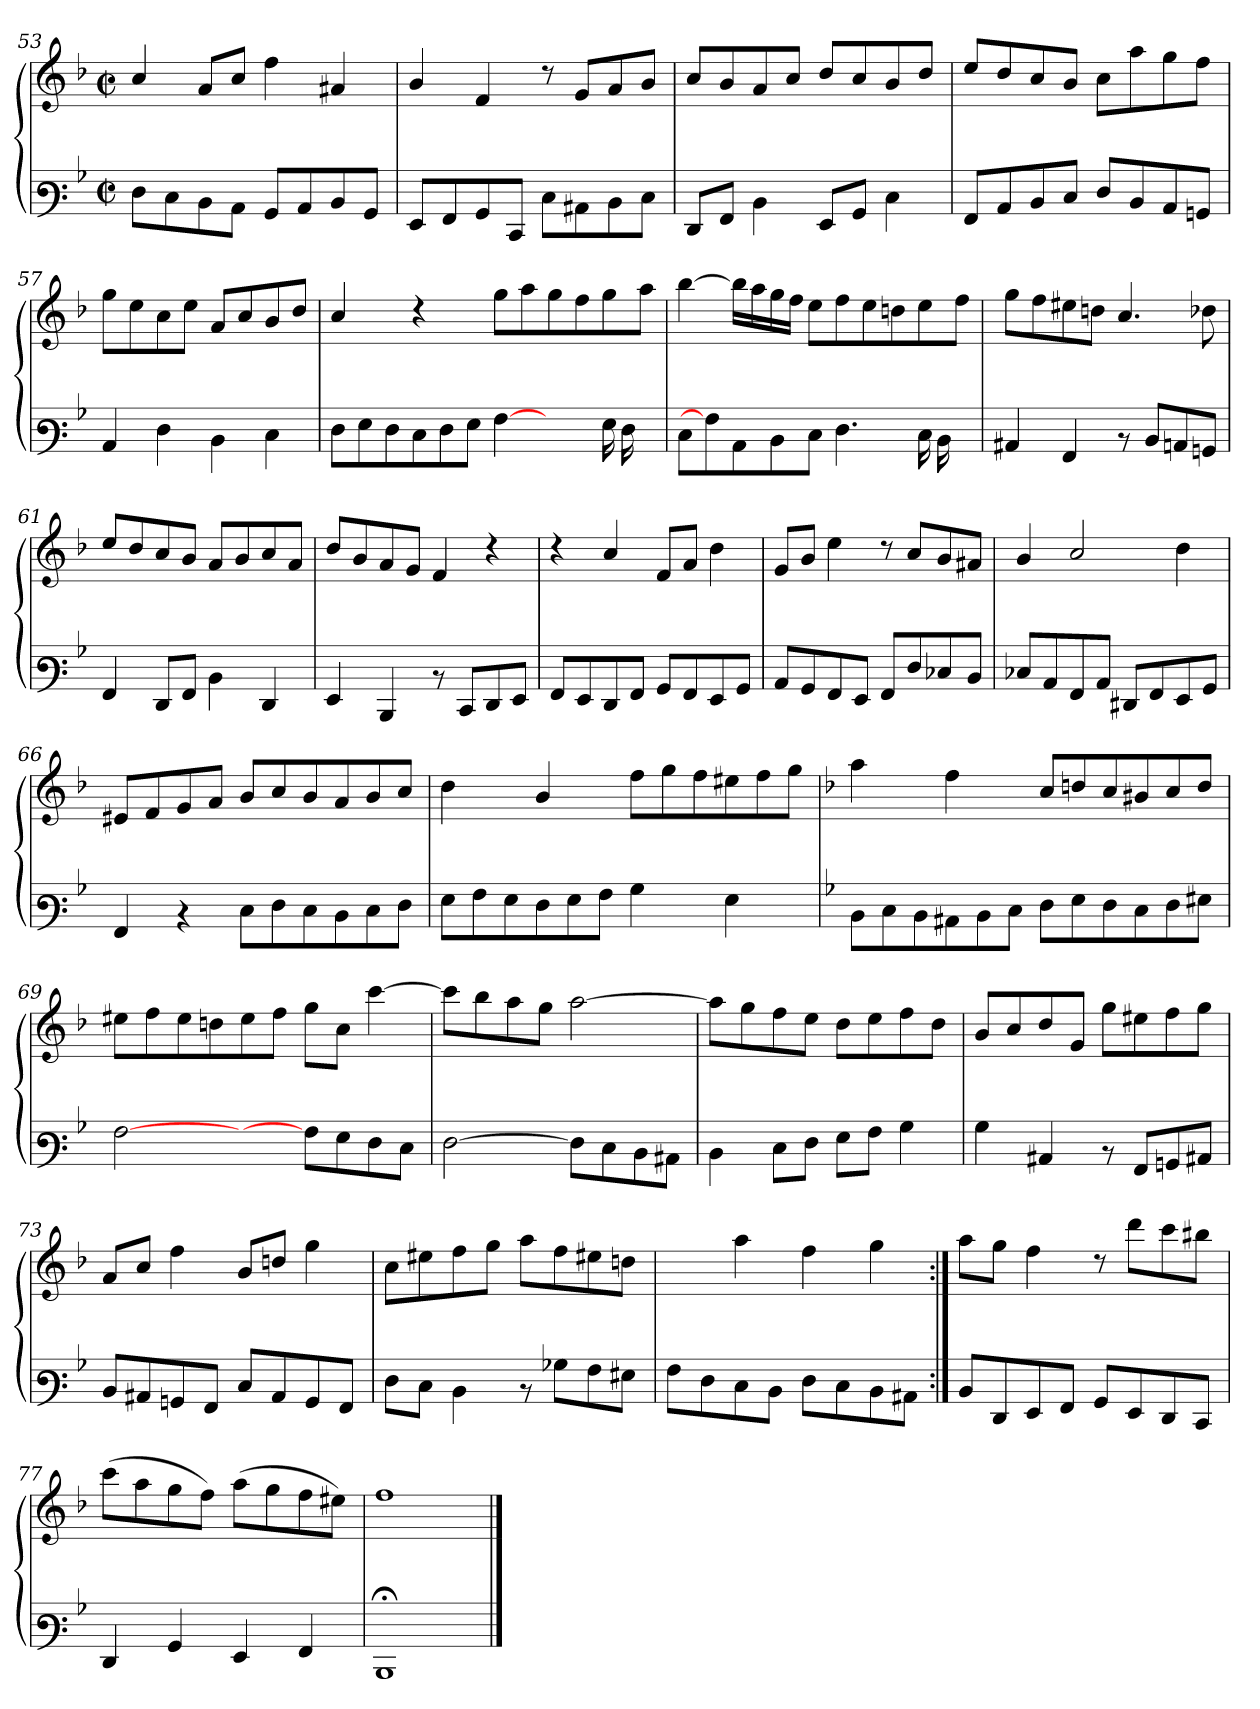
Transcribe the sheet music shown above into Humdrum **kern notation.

**kern	**kern
*part1	*part1
*staff2	*staff1
*clefF3	*clefG3
*k[b-]	*k[b-]
*M2/2	*M2/2
*met(c|)	*met(c|)
=53	=53
8F\L	4a/
8E\	.
8D\	8f/L
8C\J	8a/J
8BB-/L	4dd\
8C/	.
8D/	4f#X/
8BB-/J	.
=54	=54
8GG/L	4g/
8AA/	.
8BB-/	4d/
8EE/J	.
8E\L	8rb
8C#X\	8e/L
8D\	8f/
8E\J	8g/J
=55	=55
8FF/L	8a/L
8AA/J	8g/
4D\	8f/
.	8a/J
8GG/L	8b-/L
8BB-/J	8a/
4E\	8g/
.	8b-/J
=56	=56
8AA/L	8cc/L
8C/	8b-/
8D/	8a/
8E/J	8g/J
8F/L	8a\L
8D/	8ff\
8C/	8ee\
8BBn/J	8dd\J
=57	=57
4C/	8ee\L
.	8cc\
4F\	8a\
.	8cc\J
4D\	8f/L
.	8a/
4E\	8g/
.	8b-/J
!!LO:LB:g=z
=58	=58
8F\L	4a/
8G\	.
8F\	8ryy
8E\	4rb
8F\	.
8G\J	8ryy
[4A\	8ee\L
.	8ff\
4ryy	8ee\
.	8dd\
16G\KK	8ee\
16F\kk	.
8ryy	8ff\J
=59	=59
8E\L	[>4gg\
8A\]	.
8C\	16gg\LL]
.	16ff\
8D\	16ee\
.	16dd\JJ
8E\J	8cc\L
4.F\	8dd\
.	8cc\
.	8bn\
16E\KK	8cc\
16D\kk	.
8ryy	8dd\J
=60	=60
4C#X/	8ee\L
.	8dd\
4AA/	8cc#X\
.	8bn\J
8rD	4.a/
8D/L	.
8Cn/	.
8BB/J	8b-X\
=61	=61
4AA/	8cc/L
.	8b-/
8FF/L	8a/
8AA/J	8g/J
4D\	8f/L
.	8g/
4FF/	8a/
.	8f/J
=62	=62
4GG/	8b-/L
.	8g/
4DD/	8f/
.	8e/J
8rD	4d/
8EE/L	.
8FF/	4rb
8GG/J	.
!!LO:LB:g=z
=63	=63
8AA/L	4rb
8GG/	.
8FF/	4a/
8AA/J	.
8BB-/L	8d/L
8AA/	8f/J
8GG/	4b-\
8BB-/J	.
=64	=64
8C/L	8e/L
8BB-/	8g/J
8AA/	4cc\
8GG/J	.
8AA/L	8rb
8F/	8a/L
8E-X/	8g/
8D/J	8f#X/J
=65	=65
8E-X/L	4g/
8C/	.
8AA/	2a/
8C/J	.
8FF#X/L	.
8AA/	.
8GG/	4b-\
8BB-/J	.
=66	=66
4AA/	8c#X/L
.	8d/
4rD	8e/
.	8f/J
8E\L	8g/L
8F\	8a/
8E\	8g/
8D\	8f/
8E\	8g/
8F\J	8a/J
=67	=67
8G\L	4b-\
8A\	.
8G\	8ryy
8F\	4g/
8G\	.
8A\J	8ryy
4B-\	8dd\L
.	8ee\
8ryy	8dd\
4G\	8cc#X\
.	8dd\
8ryy	8ee\J
!!LO:PB:g=z
=68	=68
*k[b-]	*k[b-]
8D\L	4ff\
8E\	.
8D\	8ryy
8C#X\	4dd\
8D\	.
8E\J	8ryy
8F\L	8a/L
8G\	8bn/
8F\	8a/
8E\	8g#X/
8F\	8a/
8G#\J	8b/J
=69	=69
[>2A\	8cc#X\L
.	8dd\
.	8cc#\
.	8bn\
4ryy	8cc#\
.	8dd\J
8A\L]	8ee\L
8G\	8a\J
8F\	[>4aa\
8E\J	.
=70	=70
[>2F\	8aa\L]
.	8gg\
.	8ff\
.	8ee\J
8F\L]	[>2ff\
8E\	.
8D\	.
8C#X\J	.
=71	=71
4D\	8ff\L]
.	8ee\
8E\L	8dd\
8F\J	8cc\J
8G\L	8b-\L
8A\J	8cc\
4B-\	8dd\
.	8b-\J
=72	=72
4B-\	8g/L
.	8a/
4C#X/	8b-/
.	8e/J
8rD	8ee\L
8AA/L	8cc#X\
8BBn/	8dd\
8C#X/J	8ee\J
!!LO:LB:g=z
=73	=73
8D/L	8f/L
8C#X/	8a/J
8BBn/	4dd\
8AA/J	.
8E/L	8g/L
8C#/	8b/J
8BB/	4ee\
8AA/J	.
=74	=74
8F\L	8a\L
8E\J	8cc#X\
4D\	8dd\
.	8ee\J
8rD	8ff\L
8B-X\L	8dd\
8A\	8cc#X\
8G#X\J	8bn\J
=75	=75
8A\L	4ryy
8F\	.
8E\	4ff\
8D\J	.
8F\L	4dd\
8E\	.
8D\	4ee\
8C#X\J	.
=76:|!	=76:|!
8D/L	8ff\L
8FF/	8ee\J
8GG/	4dd\
8AA/J	.
8BB-/L	8rb
8GG/	8bb-\L
8FF/	8aa\
8EE/J	8gg#X\J
=77	=77
4FF/	(>8aa\L
.	8ff\
4BB-/	8ee\
.	8dd\J)
4GG/	(>8ff\L
.	8ee\
4AA/	8dd\
.	8cc#X\J)
=78	=78
1DD;<	1dd
==	==
*-	*-
